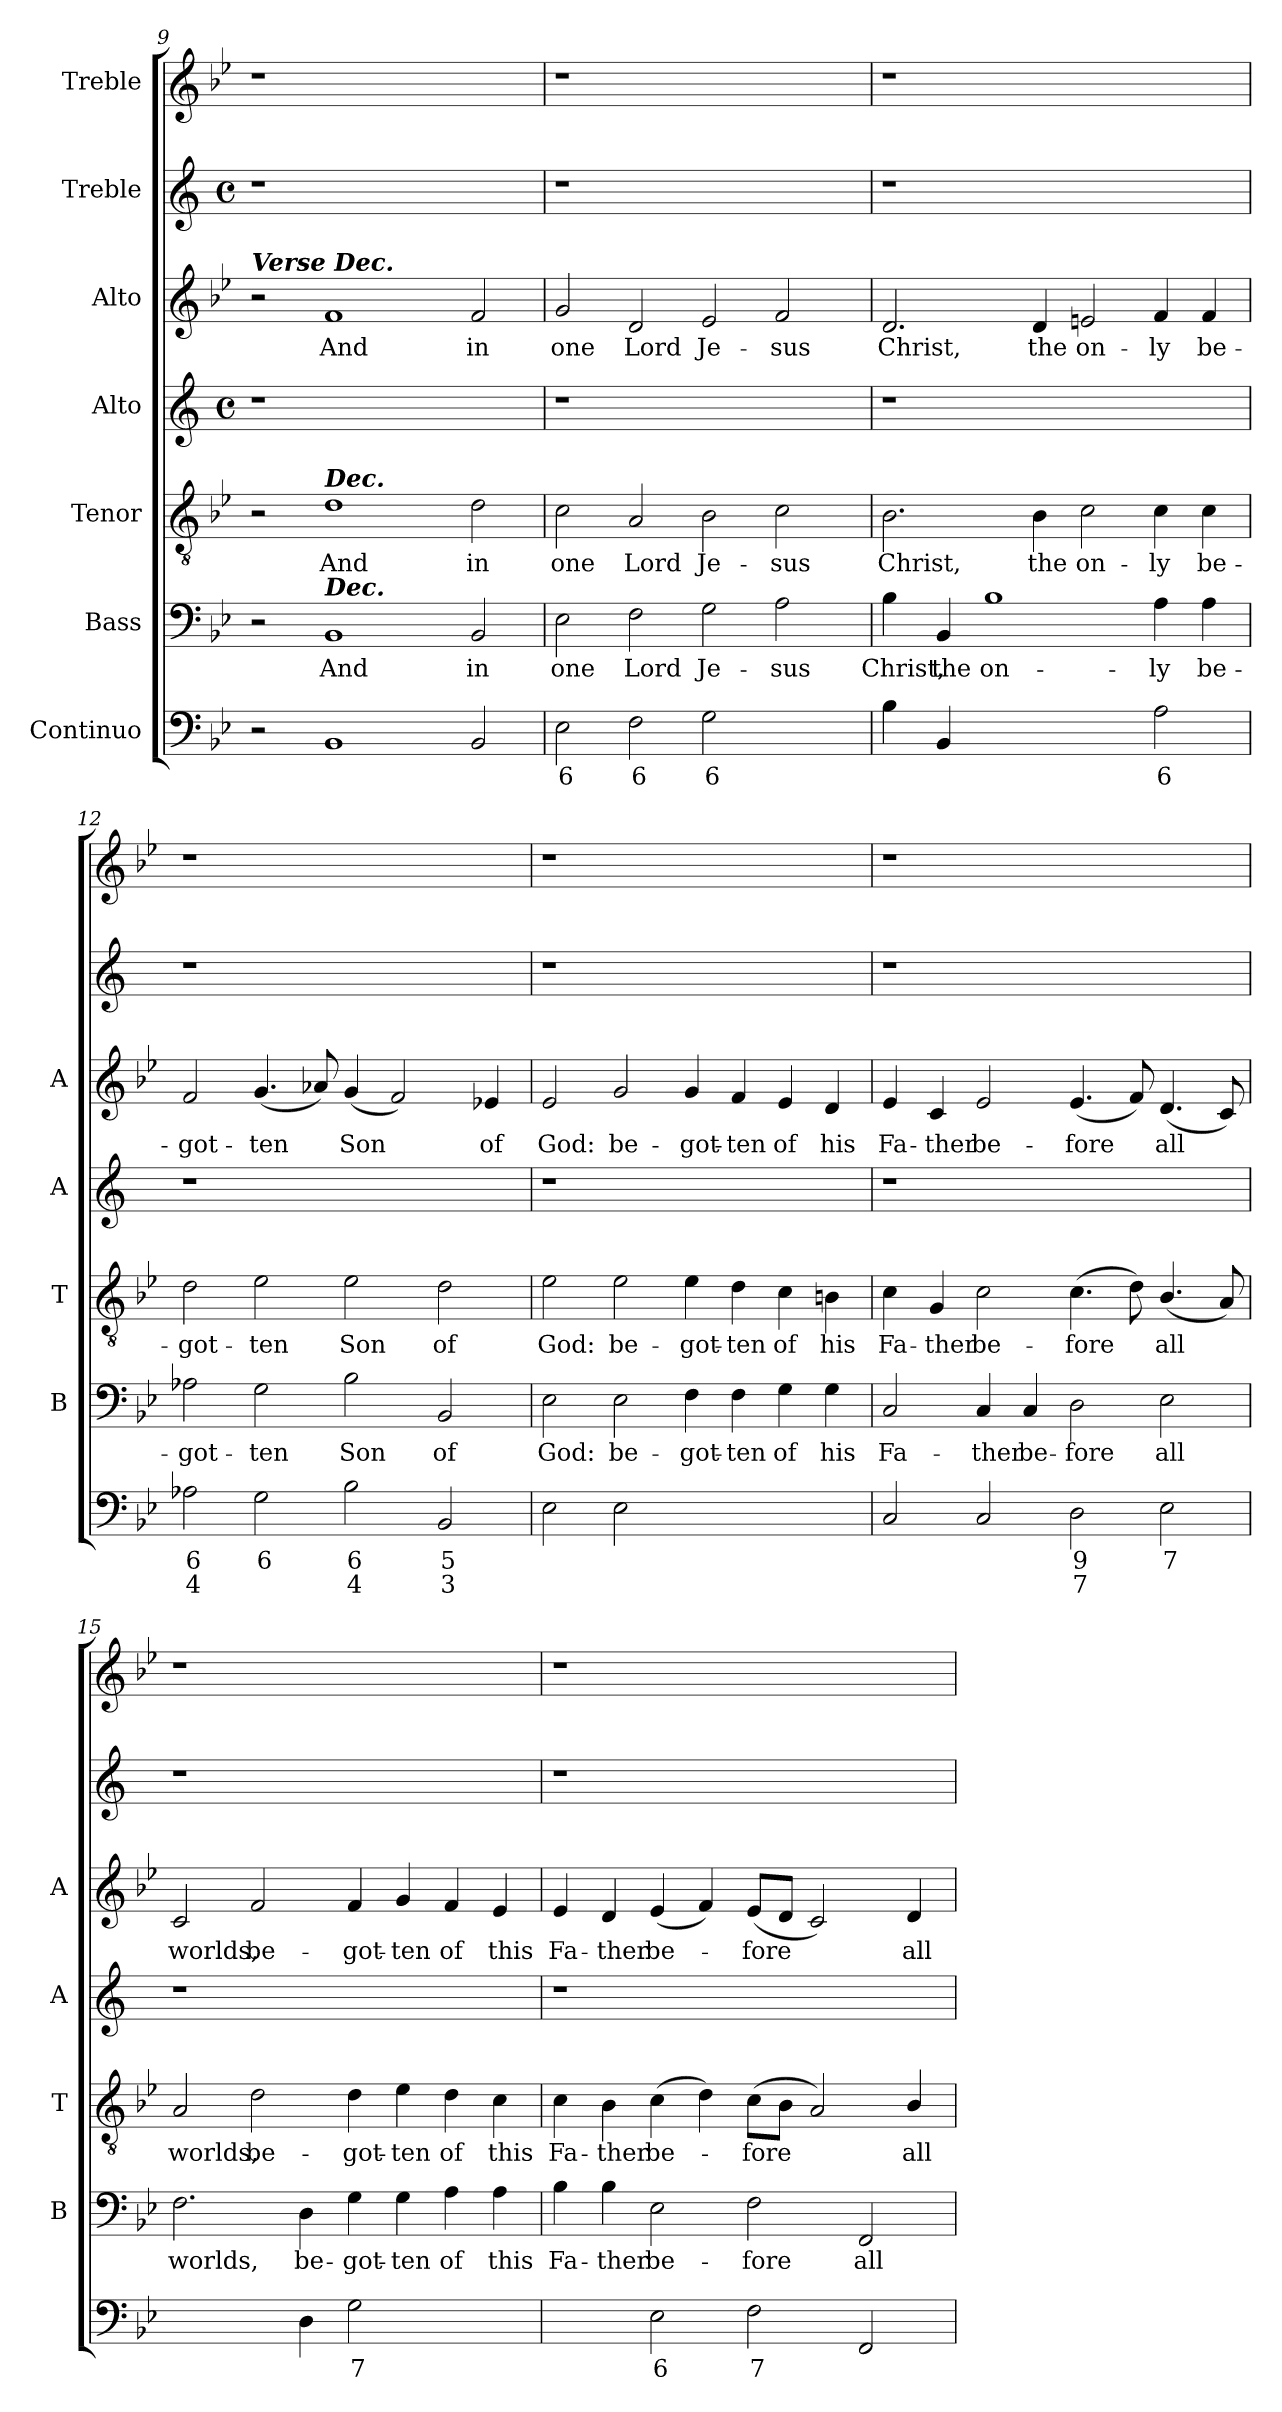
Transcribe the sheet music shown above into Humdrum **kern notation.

**kern	**text	**text	**text	**kern	**text	**kern	**text	**kern	**kern	**text	**kern	**kern
*part7	*part7	*part7	*part7	*part6	*part6	*part5	*part5	*part4	*part3	*part3	*part2	*part1
*staff7	*staff7	*staff7	*staff7	*staff6	*staff6	*staff5	*staff5	*staff4	*staff3	*staff3	*staff2	*staff1
*I"Continuo	*	*	*	*I"Bass	*	*I"Tenor	*	*I"Alto	*I"Alto	*	*I"Treble	*I"Treble
*	*	*	*	*I'B	*	*I'T	*	*I'A	*I'A	*	*	*
!!LO:LB:g=z
*clefF4	*	*	*	*clefF4	*	*clefGv2	*	*clefG2	*clefG2	*	*clefG2	*clefG2
*k[b-e-]	*	*	*	*k[b-e-]	*	*k[b-e-]	*	*k[]	*k[b-e-]	*	*k[]	*k[b-e-]
*B-:	*	*	*	*B-:	*	*B-:	*	*	*B-:	*	*	*B-:
*	*	*	*	*	*	*	*	*M4/4	*	*	*M4/4	*
*	*	*	*	*	*	*	*	*met(c)	*	*	*met(c)	*
=9	=9	=9	=9	=9	=9	=9	=9	=9	=9	=9	=9	=9
!	!	!	!	!	!	!	!	!	!LO:TX:a:Bi:t=Verse Dec.	!	!	!
2r	.	.	.	2r	.	2r	.	1r	2r	.	1r	1r
!	!	!	!	!	!	!LO:TX:a:Bi:t=Dec.	!	!	!	!	!	!
!	!	!	!	!LO:TX:a:Bi:t=Dec.	!	!	!	!	!	!	!	!
!	!	!	!	!	!LO:LY:b	!	!LO:LY:b	!	!	!LO:LY:b	!	!
1BB-	.	.	.	1BB-	And	1d	And	.	1f	And	.	.
.	.	.	.	.	.	.	.	1ryy	.	.	1ryy	1ryy
!	!	!	!	!	!LO:LY:b	!	!LO:LY:b	!	!	!LO:LY:b	!	!
2BB-/	.	.	.	2BB-/	in	2d\	in	.	2f/	in	.	.
=10	=10	=10	=10	=10	=10	=10	=10	=10	=10	=10	=10	=10
!	!LO:LY:b	!	!	!	!LO:LY:b	!	!LO:LY:b	!	!	!LO:LY:b	!	!
2E-\	6	.	.	2E-\	one	2c\	one	1r	2g/	one	1r	1r
!	!LO:LY:b	!	!	!	!LO:LY:b	!	!LO:LY:b	!	!	!LO:LY:b	!	!
2F\	6	.	.	2F\	Lord	2A/	Lord	.	2d/	Lord	.	.
!	!LO:LY:b	!	!	!	!LO:LY:b	!	!LO:LY:b	!	!	!LO:LY:b	!	!
2G\	6	.	.	2G\	Je-	2B-\	Je-	1ryy	2e-/	Je-	1ryy	1ryy
!	!LO:LY:b	!	!	!	!LO:LY:b	!	!LO:LY:b	!	!	!LO:LY:b	!	!
[4A\yy	5	.	.	2A\	-sus	2c\	-sus	.	2f/	-sus	.	.
!	!LO:LY:b	!	!	!	!	!	!	!	!	!	!	!
4A\yy]	6	.	.	.	.	.	.	.	.	.	.	.
=11	=11	=11	=11	=11	=11	=11	=11	=11	=11	=11	=11	=11
!	!	!	!	!	!LO:LY:b	!	!LO:LY:b	!	!	!LO:LY:b	!	!
4B-\	.	.	.	4B-\	Christ,	2.B-\	Christ,	1r	2.d/	Christ,	1r	1r
!	!	!	!	!	!LO:LY:b	!	!	!	!	!	!	!
4BB-/	.	.	.	4BB-/	the	.	.	.	.	.	.	.
!	!LO:LY:b	!	!	!	!LO:LY:b	!	!	!	!	!	!	!
[2B-\yy	3	.	.	1B-	on-	.	.	.	.	.	.	.
!	!	!	!	!	!	!	!LO:LY:b	!	!	!LO:LY:b	!	!
.	.	.	.	.	.	4B-\	the	.	4d/	the	.	.
!	!LO:LY:b	!LO:LY:b	!	!	!	!	!LO:LY:b	!	!	!LO:LY:b	!	!
2B-\yy]	4	2	.	.	.	2c\	on-	1ryy	2en/	on-	1ryy	1ryy
!	!LO:LY:b	!	!	!	!LO:LY:b	!	!LO:LY:b	!	!	!LO:LY:b	!	!
2A\	6	.	.	4A\	-ly	4c\	-ly	.	4f/	-ly	.	.
!	!	!	!	!	!LO:LY:b	!	!LO:LY:b	!	!	!LO:LY:b	!	!
.	.	.	.	4A\	be-	4c\	be-	.	4f/	be-	.	.
=12	=12	=12	=12	=12	=12	=12	=12	=12	=12	=12	=12	=12
!	!LO:LY:b	!LO:LY:b	!	!	!LO:LY:b	!	!LO:LY:b	!	!	!LO:LY:b	!	!
2A-X\	6	4	.	2A-X\	-got-	2d\	-got-	1r	2f/	-got-	1r	1r
!	!LO:LY:b	!	!	!	!LO:LY:b	!	!LO:LY:b	!	!	!LO:LY:b	!	!
2G\	6	.	.	2G\	-ten	2e-\	-ten	.	(<4.g/	-ten	.	.
.	.	.	.	.	.	.	.	.	8a-X/)	.	.	.
!	!LO:LY:b	!LO:LY:b	!	!	!LO:LY:b	!	!LO:LY:b	!	!	!LO:LY:b	!	!
2B-\	6	4	.	2B-\	Son	2e-\	Son	1ryy	(<4g/	Son	1ryy	1ryy
.	.	.	.	.	.	.	.	.	2f/)	.	.	.
!	!LO:LY:b	!LO:LY:b	!	!	!LO:LY:b	!	!LO:LY:b	!	!	!	!	!
2BB-/	5	3	.	2BB-/	of	2d\	of	.	.	.	.	.
!	!	!	!	!	!	!	!	!	!	!LO:LY:b	!	!
.	.	.	.	.	.	.	.	.	4e-X/	of	.	.
=13	=13	=13	=13	=13	=13	=13	=13	=13	=13	=13	=13	=13
!	!	!	!	!	!LO:LY:b	!	!LO:LY:b	!	!	!LO:LY:b	!	!
2E-\	.	.	.	2E-\	God:	2e-\	God:	1r	2e-/	God:	1r	1r
!	!	!	!	!	!LO:LY:b	!	!LO:LY:b	!	!	!LO:LY:b	!	!
2E-\	.	.	.	2E-\	be-	2e-\	be-	.	2g/	be-	.	.
!	!LO:LY:b	!LO:LY:b	!LO:LY:b	!	!LO:LY:b	!	!LO:LY:b	!	!	!LO:LY:b	!	!
[4F\yy	9	7	3	4F\	-got-	4e-\	-got-	1ryy	4g/	-got-	1ryy	1ryy
!	!LO:LY:b	!LO:LY:b	!	!	!LO:LY:b	!	!LO:LY:b	!	!	!LO:LY:b	!	!
4F\yy]	8	6	.	4F\	-ten	4d\	-ten	.	4f/	-ten	.	.
!	!LO:LY:b	!LO:LY:b	!	!	!LO:LY:b	!	!LO:LY:b	!	!	!LO:LY:b	!	!
[4G\yy	6	4	.	4G\	of	4c\	of	.	4e-/	of	.	.
!	!LO:LY:b	!LO:LY:b	!	!	!LO:LY:b	!	!LO:LY:b	!	!	!LO:LY:b	!	!
4G\yy]	5	3	.	4G\	his	4Bn\	his	.	4d/	his	.	.
!!LO:PB:g=z
=14	=14	=14	=14	=14	=14	=14	=14	=14	=14	=14	=14	=14
!	!	!	!	!	!LO:LY:b	!	!LO:LY:b	!	!	!LO:LY:b	!	!
2C/	.	.	.	2C/	Fa-	4c\	Fa-	1r	4e-/	Fa-	1r	1r
!	!	!	!	!	!	!	!LO:LY:b	!	!	!LO:LY:b	!	!
.	.	.	.	.	.	4G/	-ther	.	4c/	-ther	.	.
!	!	!	!	!	!LO:LY:b	!	!LO:LY:b	!	!	!LO:LY:b	!	!
2C/	.	.	.	4C/	-ther	2c\	be-	.	2e-/	be-	.	.
!	!	!	!	!	!LO:LY:b	!	!	!	!	!	!	!
.	.	.	.	4C/	be-	.	.	.	.	.	.	.
!	!LO:LY:b	!LO:LY:b	!	!	!LO:LY:b	!	!LO:LY:b	!	!	!LO:LY:b	!	!
2D\	9	7	.	2D\	-fore	(>4.c\	-fore	1ryy	(<4.e-/	-fore	1ryy	1ryy
.	.	.	.	.	.	8d\)	.	.	8f/)	.	.	.
!	!LO:LY:b	!	!	!	!LO:LY:b	!	!LO:LY:b	!	!	!LO:LY:b	!	!
2E-\	7	.	.	2E-\	all	(<4.B-/	all	.	(<4.d/	all	.	.
.	.	.	.	.	.	8A/)	.	.	8c/)	.	.	.
=15	=15	=15	=15	=15	=15	=15	=15	=15	=15	=15	=15	=15
!	!LO:LY:b	!LO:LY:b	!	!	!LO:LY:b	!	!LO:LY:b	!	!	!LO:LY:b	!	!
[2F\yy	5	3	.	2.F\	worlds,	2A/	worlds,	1r	2c/	worlds,	1r	1r
!	!LO:LY:b	!	!	!	!	!	!LO:LY:b	!	!	!LO:LY:b	!	!
4F\yy]	6	.	.	.	.	2d\	be-	.	2f/	be-	.	.
!	!	!	!	!	!LO:LY:b	!	!	!	!	!	!	!
4D\	.	.	.	4D\	be-	.	.	.	.	.	.	.
!	!LO:LY:b	!	!	!	!LO:LY:b	!	!LO:LY:b	!	!	!LO:LY:b	!	!
2G\	7	.	.	4G\	-got-	4d\	-got-	1ryy	4f/	-got-	1ryy	1ryy
!	!	!	!	!	!LO:LY:b	!	!LO:LY:b	!	!	!LO:LY:b	!	!
.	.	.	.	4G\	-ten	4e-\	-ten	.	4g/	-ten	.	.
!	!LO:LY:b	!LO:LY:b	!	!	!LO:LY:b	!	!LO:LY:b	!	!	!LO:LY:b	!	!
[4A\yy	6	4	.	4A\	of	4d\	of	.	4f/	of	.	.
!	!LO:LY:b	!LO:LY:b	!	!	!LO:LY:b	!	!LO:LY:b	!	!	!LO:LY:b	!	!
4A\yy]	5	3	.	4A\	this	4c\	this	.	4e-/	this	.	.
=16	=16	=16	=16	=16	=16	=16	=16	=16	=16	=16	=16	=16
!	!LO:LY:b	!LO:LY:b	!	!	!LO:LY:b	!	!LO:LY:b	!	!	!LO:LY:b	!	!
[4B-\yy	4	9	.	4B-\	Fa-	4c\	Fa-	1r	4e-/	Fa-	1r	1r
!	!LO:LY:b	!LO:LY:b	!	!	!LO:LY:b	!	!LO:LY:b	!	!	!LO:LY:b	!	!
4B-\yy]	3	9	.	4B-\	-ther	4B-\	-ther	.	4d/	-ther	.	.
!	!LO:LY:b	!	!	!	!LO:LY:b	!	!LO:LY:b	!	!	!LO:LY:b	!	!
2E-\	6	.	.	2E-\	be-	(>4c\	be-	.	(<4e-/	be-	.	.
.	.	.	.	.	.	4d\)	.	.	4f/)	.	.	.
!	!LO:LY:b	!	!	!	!LO:LY:b	!	!LO:LY:b	!	!	!LO:LY:b	!	!
2F\	7	.	.	2F\	-fore	(>8c\L	fore	1ryy	(<8e-/L	fore	1ryy	1ryy
.	.	.	.	.	.	8B-\J	.	.	8d/J	.	.	.
.	.	.	.	.	.	2A/)	.	.	2c/)	.	.	.
!	!	!	!	!	!LO:LY:b	!	!	!	!	!	!	!
2FF/	.	.	.	2FF/	all	.	.	.	.	.	.	.
!	!	!	!	!	!	!	!LO:LY:b	!	!	!LO:LY:b	!	!
.	.	.	.	.	.	4B-/	all	.	4d/	all	.	.
=	=	=	=	=	=	=	=	=	=	=	=	=
*-	*-	*-	*-	*-	*-	*-	*-	*-	*-	*-	*-	*-
